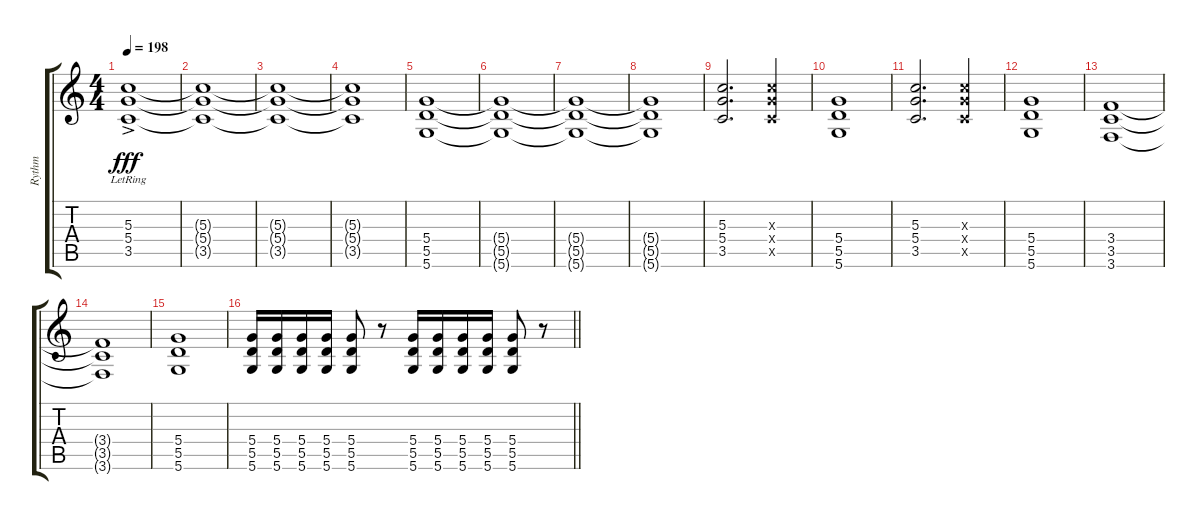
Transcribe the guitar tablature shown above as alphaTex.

\track ("Rythm" "Rythm") {instrument distortionguitar}
\staff {score tabs}
\tuning (E4 B3 G3 D3 A2 D2) {hide}
\ts (4 4)
\tempo 198
\clef g2
\ks c
(5.3{ac lr} 5.4 3.5).1{dy fff} |
(5.3{t} 5.4{t} 3.5{t}).1 |
(5.3{t} 5.4{t} 3.5{t}).1 |
(5.3{t} 5.4{t} 3.5{t}).1 |
(5.4 5.5 5.6).1 |
(5.4{t} 5.5{t} 5.6{t}).1 |
(5.4{t} 5.5{t} 5.6{t}).1 |
(5.4{t} 5.5{t} 5.6{t}).1 |
(5.3 5.4 3.5).2{d} (5.3{x} 5.4{x} 3.5{x}).4 |
(5.4 5.5 5.6).1 |
(5.3 5.4 3.5).2{d} (5.3{x} 5.4{x} 3.5{x}).4 |
(5.4 5.5 5.6).1 |
(3.4 3.5 3.6).1 |
(3.4{t} 3.5{t} 3.6{t}).1 |
(5.4 5.5 5.6).1 |
\barLineRight lightlight
(5.4 5.5 5.6).16 (5.4 5.5 5.6).16 (5.4 5.5 5.6).16 (5.4 5.5 5.6).16 (5.4 5.5 5.6).8 r.8 (5.4 5.5 5.6).16 (5.4 5.5 5.6).16 (5.4 5.5 5.6).16 (5.4 5.5 5.6).16 (5.4 5.5 5.6).8 r.8
